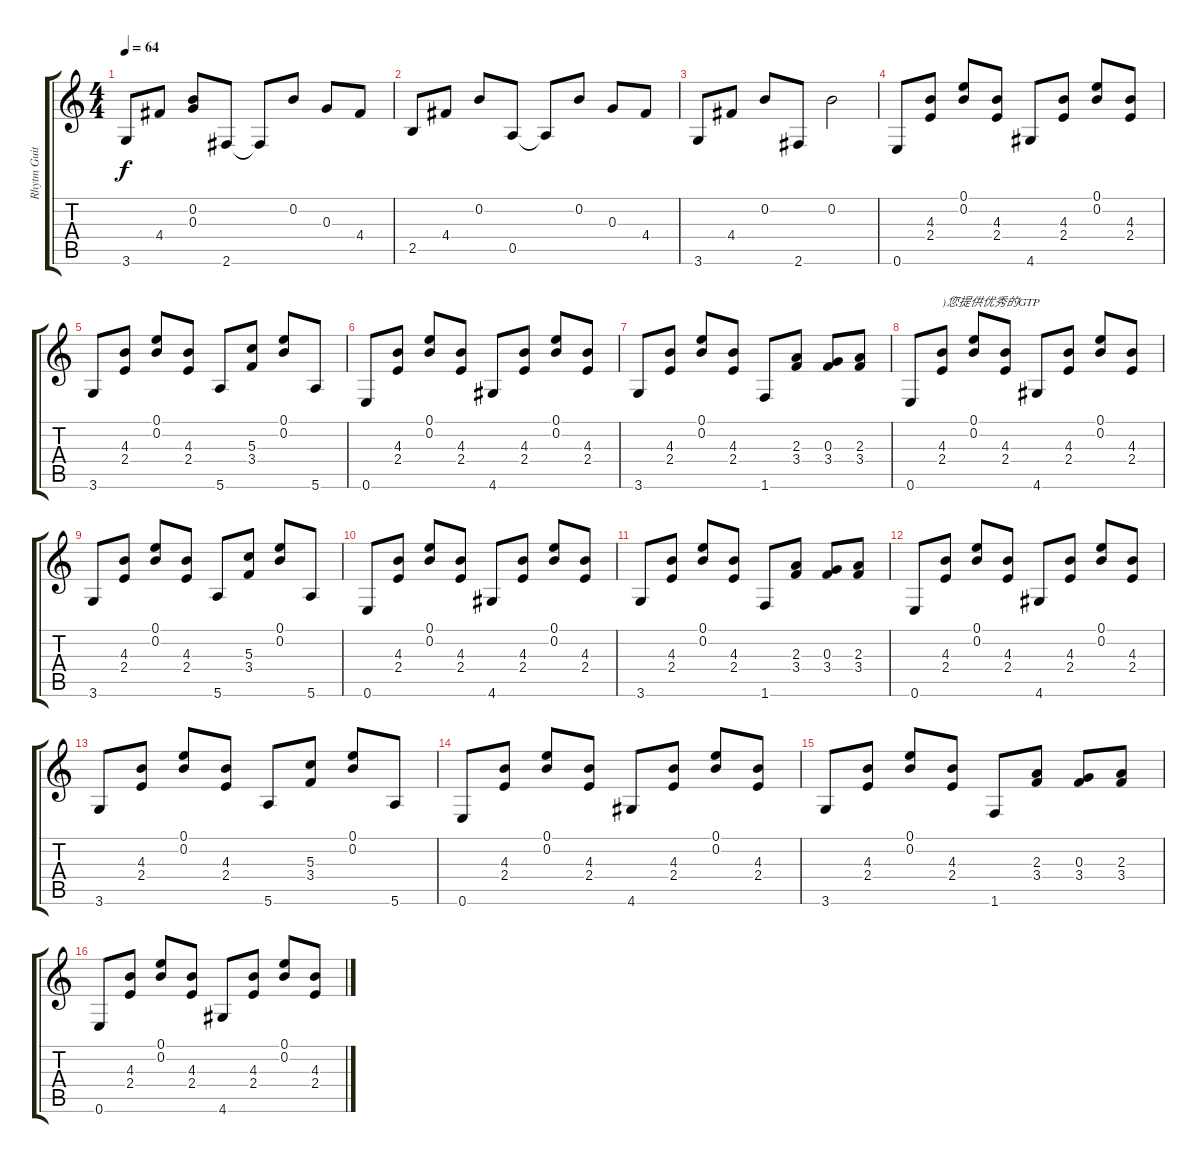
\track ("Rhytm Guitar" "Rhytm Guit") {instrument electricguitarjazz}
\staff {score tabs}
\tuning (E4 B3 G3 D3 A2 E2) {hide}
\ts (4 4)
\tempo 64
\clef g2
\ks c
3.6.8{dy f} 4.4.8 (0.2 0.3).8 2.6.8 2.6{t}.8 0.2.8 0.3.8 4.4.8 |
2.5.8 4.4.8 0.2.8 0.5.8 0.5{t}.8 0.2.8 0.3.8 4.4.8 |
3.6.8 4.4.8 0.2.8 2.6.8 0.2.2 |
0.6.8 (4.3 2.4).8 (0.1 0.2).8 (4.3 2.4).8 4.6.8 (4.3 2.4).8 (0.1 0.2).8 (4.3 2.4).8 |
3.6.8 (4.3 2.4).8 (0.1 0.2).8 (4.3 2.4).8 5.6.8 (5.3 3.4).8 (0.1 0.2).8 5.6.8 |
0.6.8 (4.3 2.4).8 (0.1 0.2).8 (4.3 2.4).8 4.6.8 (4.3 2.4).8 (0.1 0.2).8 (4.3 2.4).8 |
3.6.8 (4.3 2.4).8 (0.1 0.2).8 (4.3 2.4).8 1.6.8 (2.3 3.4).8 (0.3 3.4).8 (2.3 3.4).8 |
0.6.8 (4.3 2.4).8{txt ")您提供优秀的GTP"} (0.1 0.2).8 (4.3 2.4).8 4.6.8 (4.3 2.4).8 (0.1 0.2).8 (4.3 2.4).8 |
3.6.8 (4.3 2.4).8 (0.1 0.2).8 (4.3 2.4).8 5.6.8 (5.3 3.4).8 (0.1 0.2).8 5.6.8 |
0.6.8 (4.3 2.4).8 (0.1 0.2).8 (4.3 2.4).8 4.6.8 (4.3 2.4).8 (0.1 0.2).8 (4.3 2.4).8 |
3.6.8 (4.3 2.4).8 (0.1 0.2).8 (4.3 2.4).8 1.6.8 (2.3 3.4).8 (0.3 3.4).8 (2.3 3.4).8 |
0.6.8 (4.3 2.4).8 (0.1 0.2).8 (4.3 2.4).8 4.6.8 (4.3 2.4).8 (0.1 0.2).8 (4.3 2.4).8 |
3.6.8 (4.3 2.4).8 (0.1 0.2).8 (4.3 2.4).8 5.6.8 (5.3 3.4).8 (0.1 0.2).8 5.6.8 |
0.6.8 (4.3 2.4).8 (0.1 0.2).8 (4.3 2.4).8 4.6.8 (4.3 2.4).8 (0.1 0.2).8 (4.3 2.4).8 |
3.6.8 (4.3 2.4).8 (0.1 0.2).8 (4.3 2.4).8 1.6.8 (2.3 3.4).8 (0.3 3.4).8 (2.3 3.4).8 |
0.6.8 (4.3 2.4).8 (0.1 0.2).8 (4.3 2.4).8 4.6.8 (4.3 2.4).8 (0.1 0.2).8 (4.3 2.4).8
